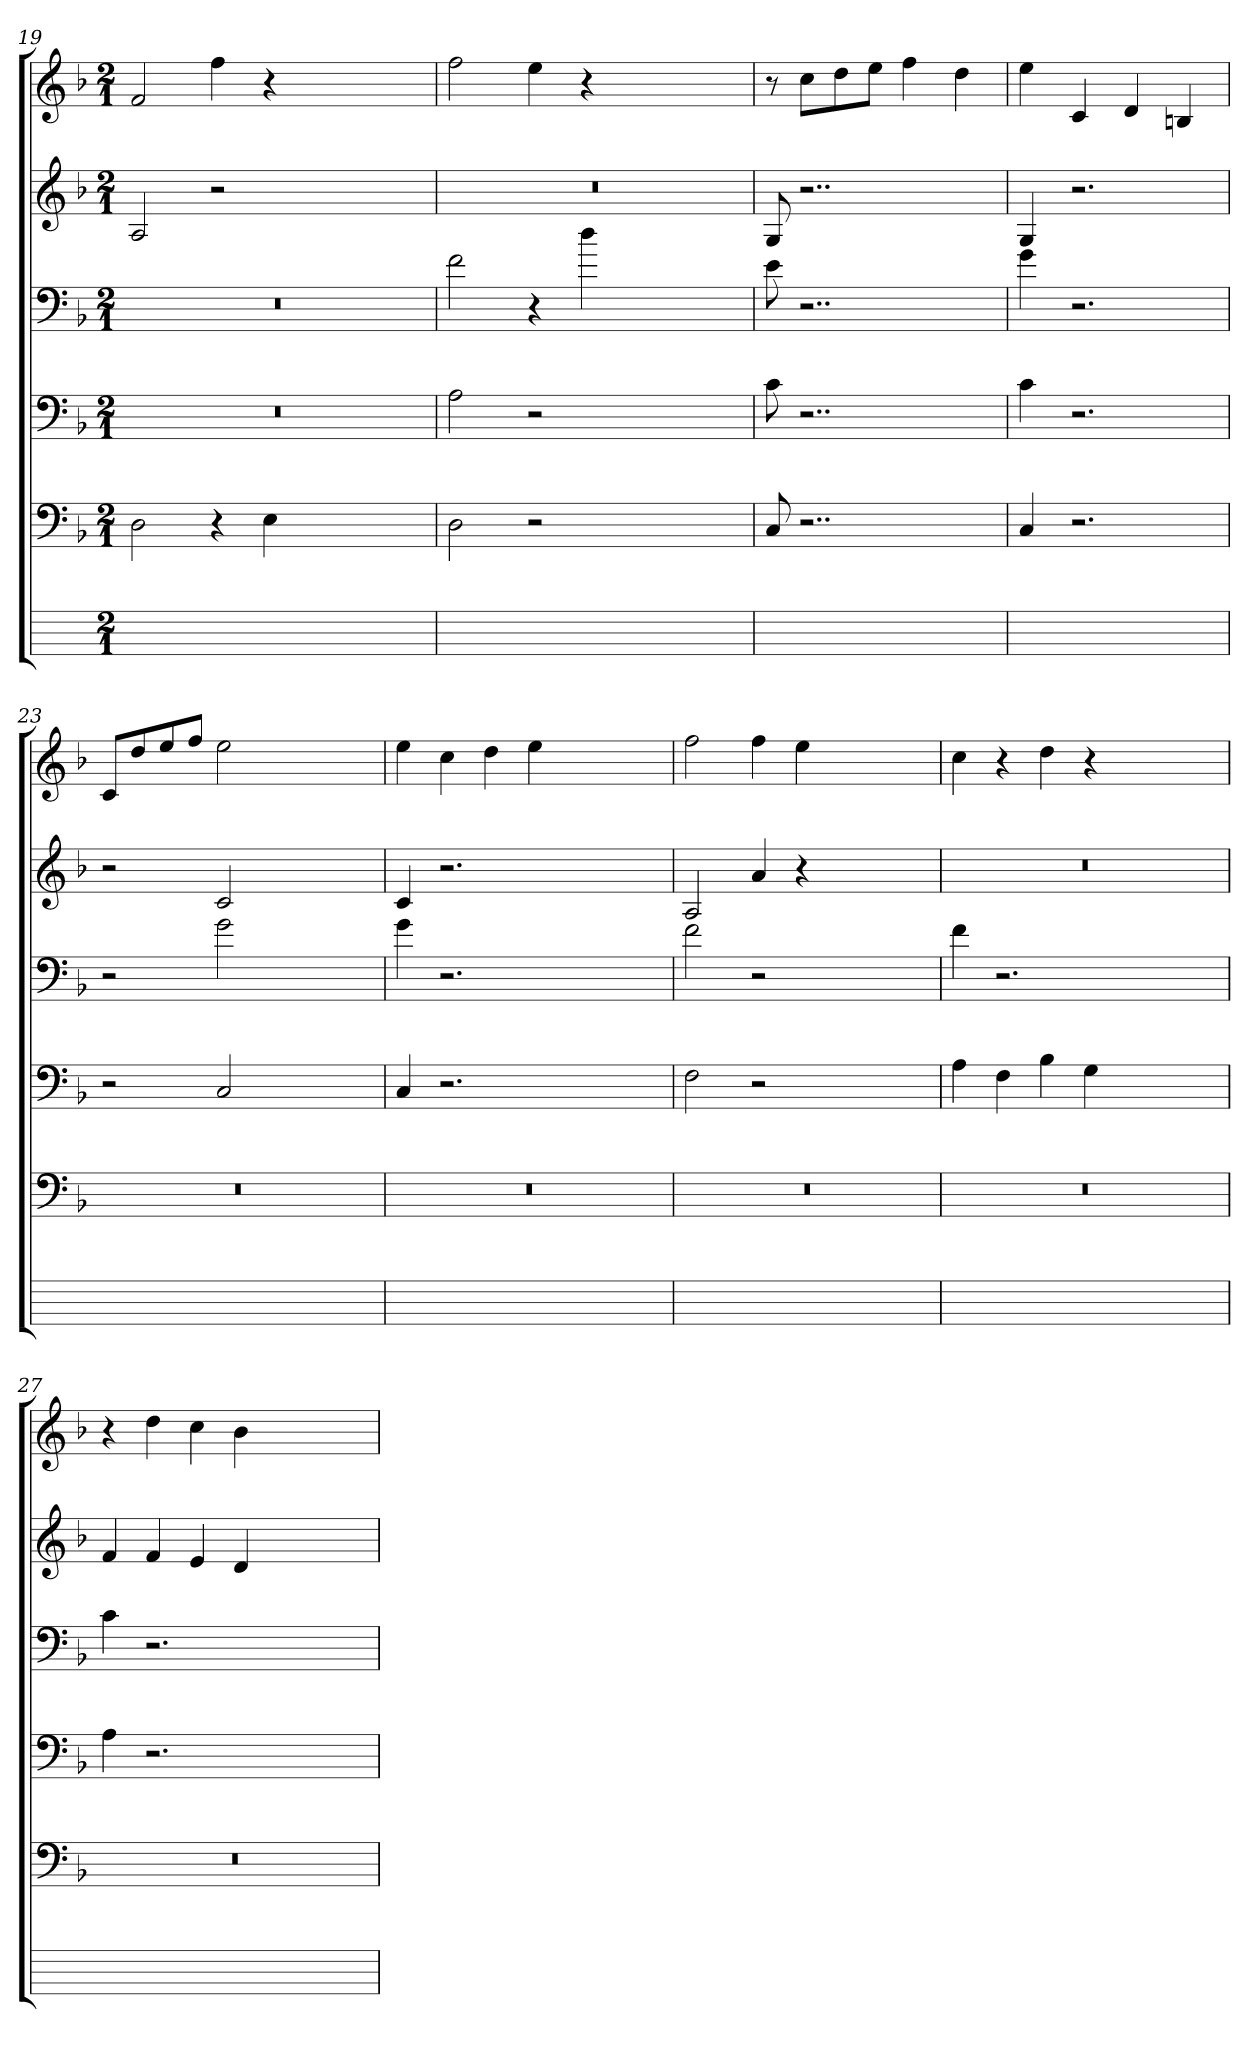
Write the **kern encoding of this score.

**kern	**kern	**kern	**kern	**kern	**kern
*part6	*part5	*part4	*part3	*part2	*part1
*staff6	*staff5	*staff4	*staff3	*staff2	*staff1
*	*clefF4	*clefF4	*clefF4	*clefG2	*clefG2
*	*k[b-]	*k[b-]	*k[b-]	*k[b-]	*k[b-]
*	*F:	*F:	*F:	*F:	*F:
*M2/1	*M2/1	*M2/1	*M2/1	*M2/1	*M2/1
=19	=19	=19	=19	=19	=19
0ryy	2D	0r	0r	2Ai	2f
.	4r	.	.	2r	4ff
.	4Ej	.	.	.	4r
.	1ryy	.	.	1ryy	1ryy
=20	=20	=20	=20	=20	=20
0ryy	2D	2Ai	2fZ	0r	2ff
.	2r	2r	4r	.	4eei
.	.	.	4ddj	.	4r
.	1ryy	1ryy	1ryy	.	1ryy
=21	=21	=21	=21	=21	=21
1ryy	8C	8c	8ei	8G	8r
.	2..r	2..r	2..r	2..r	8ccjL
.	.	.	.	.	8ddj
.	.	.	.	.	8eejJ
.	.	.	.	.	4ffZ
.	.	.	.	.	4dd
=22	=22	=22	=22	=22	=22
1ryy	4CZ	4cZ	4gZ	4GZ	4ee
.	2.r	2.r	2.r	2.r	4cj
.	.	.	.	.	4dj
.	.	.	.	.	4Bnj
=23	=23	=23	=23	=23	=23
0ryy	0r	2r	2r	2r	8cjL
.	.	.	.	.	8ddj
.	.	.	.	.	8eej
.	.	.	.	.	8ffjJ
.	.	2C	2gZ	2c	2ee
.	.	1ryy	1ryy	1ryy	1ryy
=24	=24	=24	=24	=24	=24
0ryy	0r	4C	4gZ	4c	4ee
.	.	2.r	2.r	2.r	4ccj
.	.	.	.	.	4ddi
.	.	.	.	.	4eej
.	.	1ryy	1ryy	1ryy	1ryy
=25	=25	=25	=25	=25	=25
0ryy	0r	2F	2f	2A	2ff
.	.	2r	2r	4a	4ffZ
.	.	.	.	4r	4ee
.	.	1ryy	1ryy	1ryy	1ryy
=26	=26	=26	=26	=26	=26
0ryy	0r	4A	4fZ	0r	4cc
.	.	4Fi	2.r	.	4r
.	.	4B-	.	.	4dd
.	.	4Gj	.	.	4r
.	.	1ryy	1ryy	.	1ryy
=27	=27	=27	=27	=27	=27
0ryy	0r	4A	4c	4fZ	4r
.	.	2.r	2.r	4fZ	4ddZ
.	.	.	.	4e	4cc
.	.	.	.	4d	4b-
.	.	1ryy	1ryy	1ryy	1ryy
=	=	=	=	=	=
*-	*-	*-	*-	*-	*-
